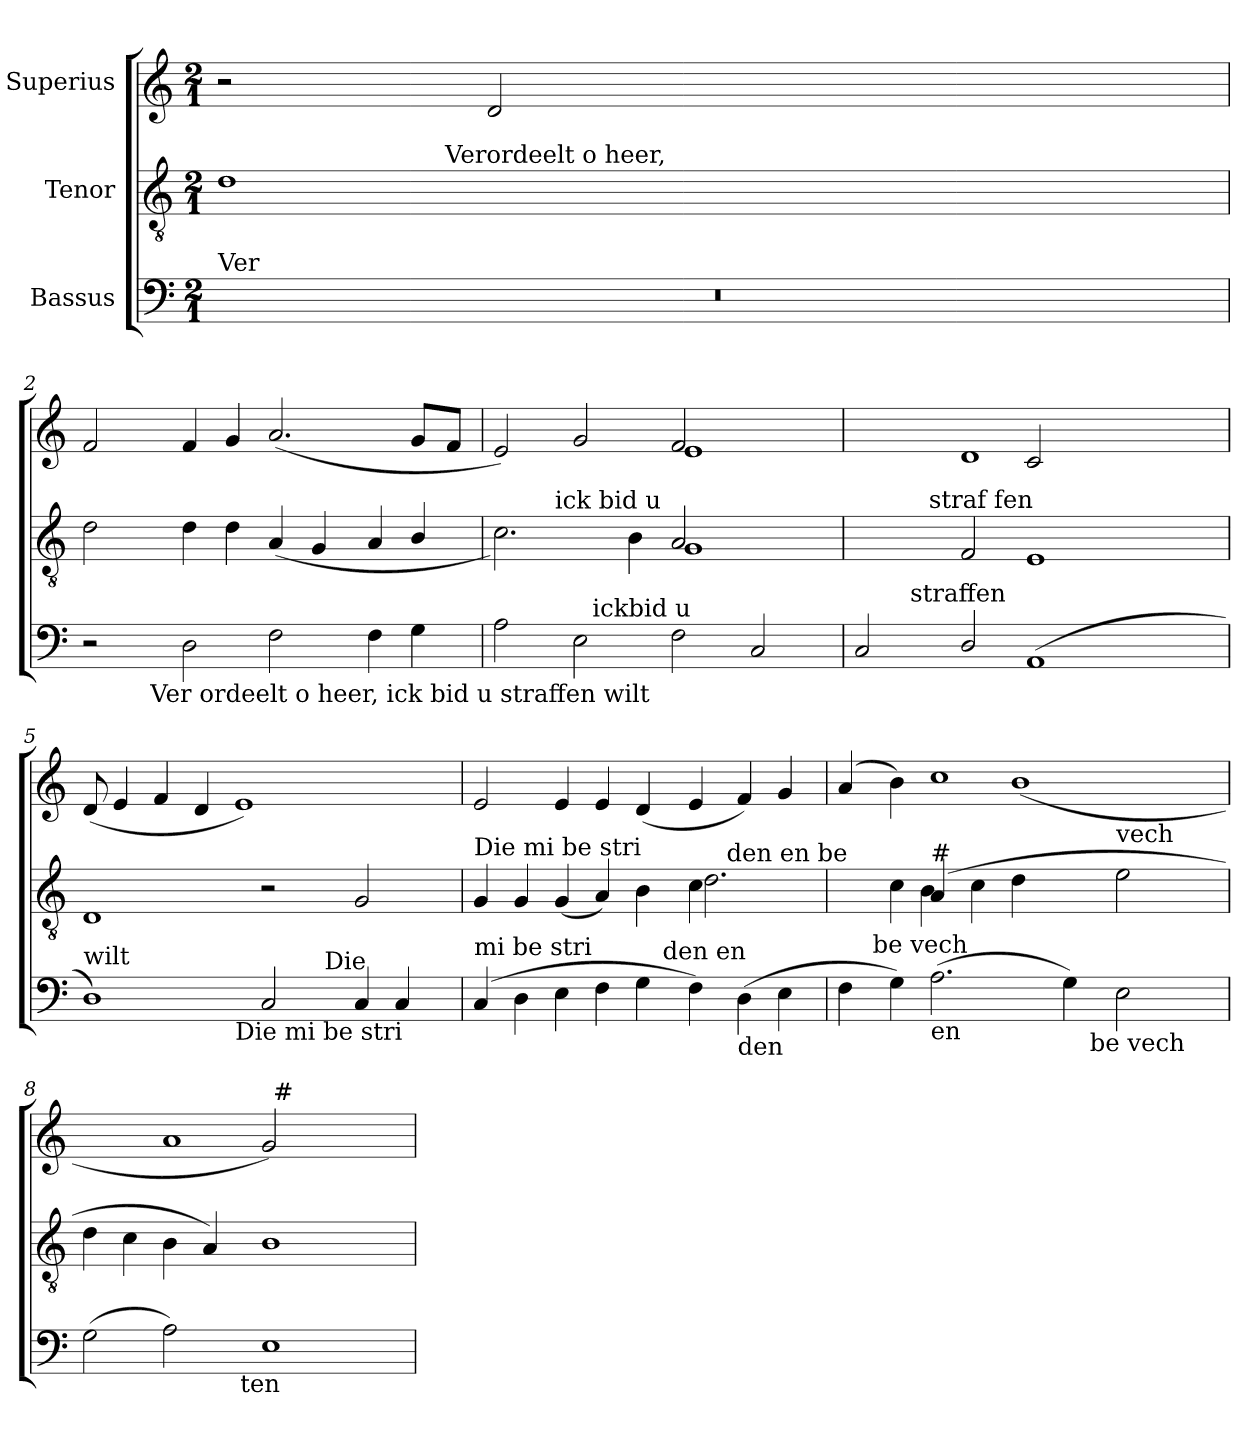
**kern	**kern	**kern
*part3	*part2	*part1
*staff3	*staff2	*staff1
*I"Bassus	*I"Tenor	*I"Superius
*clefF4	*clefGv2	*clefG2
*ITrd7c12	*	*
*k[]	*k[]	*k[]
*C:	*C:	*C:
*M2/1	*M2/1	*M2/1
=1	=1	=1
!LO:TX:a:t=Ver	!	!
*	*^	*
0r	1d	4...ryy	2r
!	!	!LO:TX:a:t=Verordeelt o heer,	!
.	.	1ryy	.
.	.	.	2d/
.	1ryy	.	1ryy
.	.	2ryy	.
.	.	32ryy	.
=2	=2	=2	=2
!LO:TX:a:t=ordeelt o heer,	!	!	!
*^	*v	*v	*
2r	4ryy	2d\	2f/
.	16.ryy	.	.
!	!LO:TX:b:t=Ver ordeelt o heer, ick bid u straffen wilt	!	!
.	1ryy	.	.
2DD\	.	4d\	4f/
.	.	4d\	4g/
2FF\	.	(4A/	(<2.a/
.	.	4G/	.
.	2ryy	.	.
4FF\	.	4A/	.
4GG\	.	4B/	8g/L
.	8ryy	.	.
.	.	.	8f/J
.	32ryy	.	.
=3	=3	=3	=3
*	*	*^	*^
*	*	*	*^	*	*
2AA\	2ryy	4..ryy	2.c\)	1ryy	2e/)	1ryy
!	!	!LO:TX:a:t=ick bid u	!	!	!	!
.	.	1ryy	.	.	.	.
2EE\	16ryy	.	.	.	2g/	.
!	!LO:TX:a:t=ickbid u	!	!	!	!	!
.	1ryy	.	.	.	.	.
.	.	.	4B\	.	.	.
2FF\	.	.	2A/	1G	2f/	1e
.	.	2ryy	.	.	.	.
2CC/	.	.	2ryy	.	2ryy	.
.	4..ryy	.	.	.	.	.
.	.	16ryy	.	.	.	.
*	*	*	*v	*v	*	*
=4	=4	=4	=4	=4	=4
2CC/	4ryy	2ryy	4ryy	2ryy	1ryy
.	32ryy	.	16.ryy	.	.
!	!LO:TX:a:t=straffen	!	!	!	!
.	1ryy	.	.	.	.
!	!	!	!LO:TX:a:t=straf fen	!	!
.	.	.	1ryy	.	.
2DD/	.	2F/	.	1d	.
(<1AAA	.	1E	.	.	2c/
.	2ryy	.	.	.	.
.	.	.	2ryy	.	.
.	.	.	.	2ryy	2ryy
.	8..ryy	.	.	.	.
.	.	.	8ryy	.	.
.	.	.	32ryy	.	.
!!LO:LB:g=z
=5	=5	=5	=5	=5	=5
!	!	!LO:TX:a:t=wilt	!	!	!
!LO:TX:a:t=wilt	!	!	!	!	!
*	*	*v	*v	*	*
*	*^	*	*v	*v
1DD)	2..ryy	1ryy	1D	(<8d/
.	.	.	.	4e/
.	.	.	.	4f/
.	.	.	.	4d/
!	!LO:TX:b:t=Die mi be stri	!	!	!
.	1ryy	.	.	1e)
2CC/	.	4ryy	2r	.
.	.	16.ryy	.	.
!	!	!LO:TX:a:t=Die	!	!
.	.	2ryy	.	.
4CC/	.	.	2G/	.
4CC/	.	.	.	.
.	.	8ryy	.	.
.	8ryy	.	.	8ryy
.	.	32ryy	.	.
=6	=6	=6	=6	=6
*	*	*	*^	*
*	*	*	*	*^	*
!	!	!	!LO:TX:a:t=Die mi be stri	!	!	!
!LO:TX:a:t=mi be stri	!	!	!	!	!	!
*	*v	*v	*	*	*	*
(4CC/	1ryy	4G/	1ryy	1ryy	2e/
4DD\	.	4G/	.	.	.
4EE\	.	(4G/	.	.	4e/
4FF\	.	4A/)	.	.	4e/
4GG\	8ryy	4B\	4ryy	4ryy	(<4d/
!	!LO:TX:a:t=den en	!	!	!	!
.	2..ryy	.	.	.	.
4FF\)	.	8..ryy	4c\	2.d\	4e/
!	!	!LO:TX:a:t=den en be	!	!	!
.	.	2ryy	.	.	.
!LO:TX:b:t=den	!	!	!	!	!
(>4DD\	.	.	2ryy	.	4f/)
4EE\	.	.	.	.	4g/
.	.	32ryy	.	.	.
*	*	*	*v	*v	*
=7	=7	=7	=7	=7
*	*^	*	*	*^
4FF\	8.ryy	1ryy	4ryy	2ryy	(4a/	1ryy
!	!LO:TX:a:t=be vech	!	!	!	!	!
.	1ryy	.	.	.	.	.
4GG\)	.	.	4c\	.	4b\)	.
!	!	!	!LO:TX:a:t=#	!	!	!
!LO:TX:b:t=en	!	!	!	!	!	!
(>2.AA\	.	.	(4A/	4B\	1cc	.
.	.	.	1ryy	4c\	.	.
.	.	4.ryy	.	4d\	.	(>1b
.	2ryy	.	.	.	.	.
4GG\)	.	.	.	4ryy	.	.
!	!	!LO:TX:b:t=be vech	!	!	!	!
.	.	2ryy	.	.	.	.
!	!	!	!	!LO:TX:a:t=vech	!	!
2EE\	.	.	.	2e\	2ryy	.
.	4ryy	.	.	.	.	.
.	.	.	4ryy	.	.	.
.	.	8ryy	.	.	.	.
.	16ryy	.	.	.	.	.
*	*v	*v	*	*	*	*
*	*	*v	*v	*	*
=8	=8	=8	=8	=8
*	*	*	*	*^
(>2GG\	2ryy	4d\	1ryy	2ryy	1ryy
.	.	4c\	.	.	.
2AA\)	4ryy	4B\	.	1a	.
.	8ryy	4A/)	.	.	.
.	32ryy	.	.	.	.
!	!LO:TX:b:t=ten	!	!	!	!
.	1ryy	.	.	.	.
1EE	.	1B	32ryy	.	2g/)
!	!	!	!LO:TX:a:t=#	!	!
.	.	.	2ryy	.	.
.	.	.	.	2ryy	2ryy
.	.	.	4...ryy	.	.
.	16.ryy	.	.	.	.
*v	*v	*	*v	*v	*v
=	=	=
*-	*-	*-
